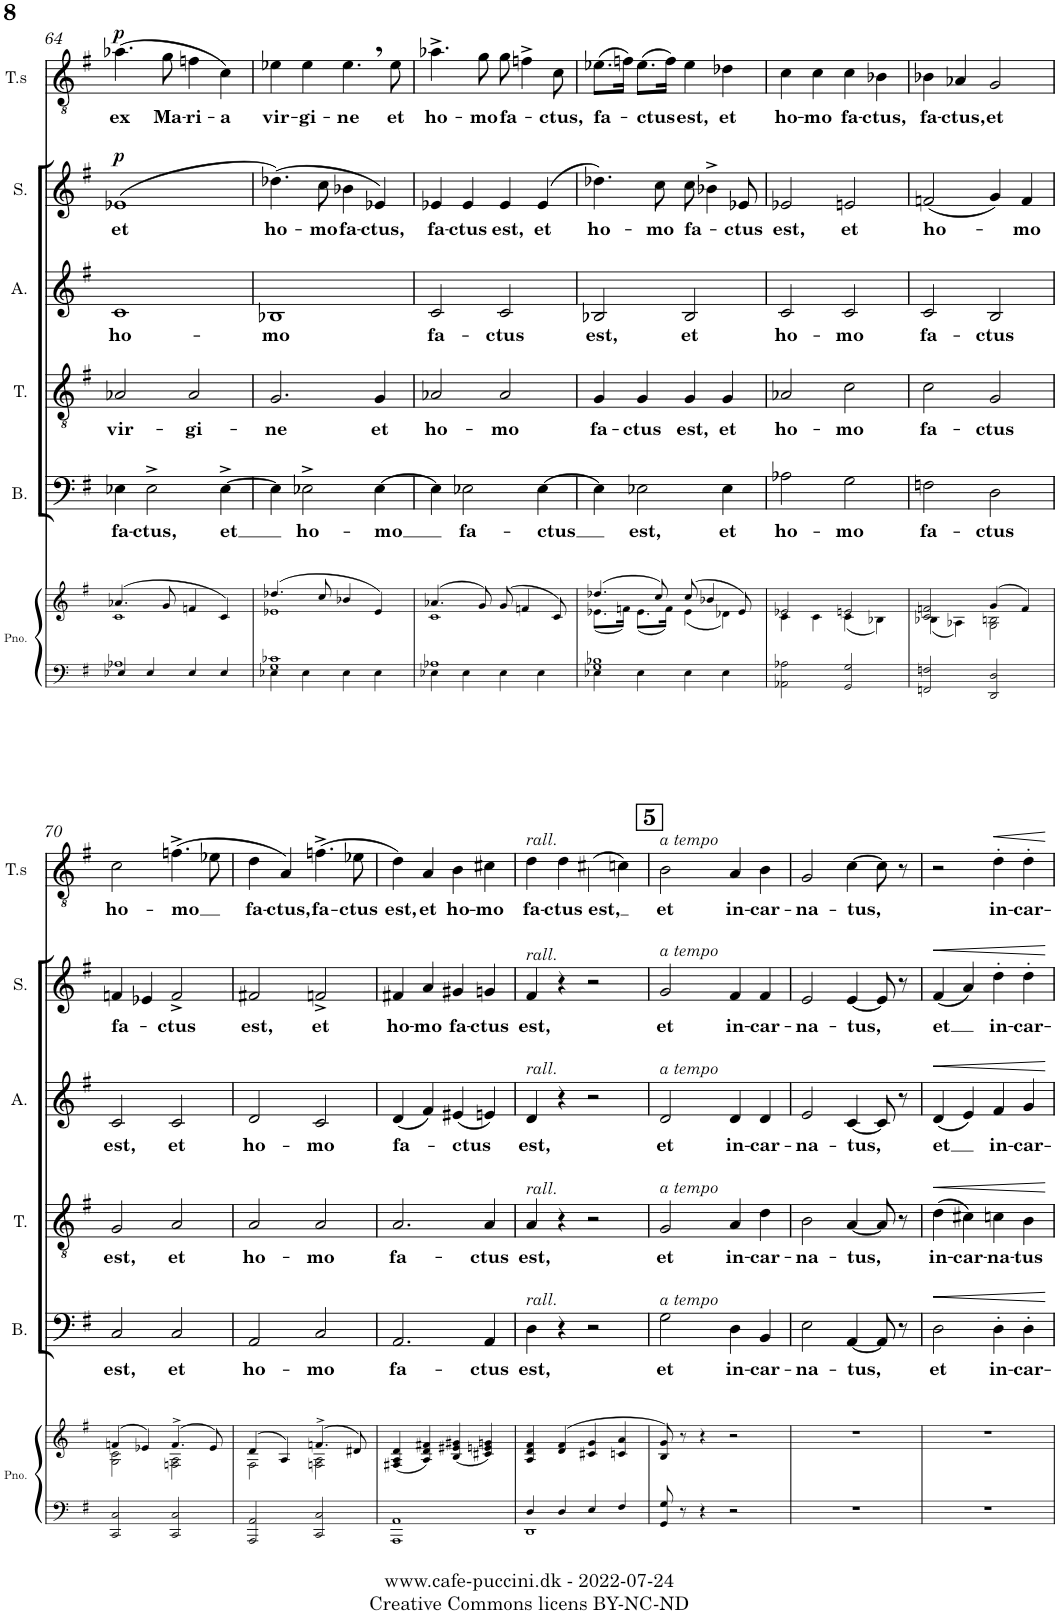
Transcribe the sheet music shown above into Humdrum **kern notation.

**kern	**kern	**kern	**text	**dynam	**kern	**text	**dynam	**kern	**text	**dynam	**kern	**text	**dynam	**kern	**text	**dynam
*part6	*part6	*part5	*part5	*part5	*part4	*part4	*part4	*part3	*part3	*part3	*part2	*part2	*part2	*part1	*part1	*part1
*staff7	*staff6	*staff5	*staff5	*staff5	*staff4	*staff4	*staff4	*staff3	*staff3	*staff3	*staff2	*staff2	*staff2	*staff1	*staff1	*staff1
*I"Piano	*	*I"Bass	*	*	*I"Tenor	*	*	*I"Alto	*	*	*I"Soprano	*	*	*I"Tenor solo	*	*
*I'Pno.	*	*I'B.	*	*	*I'T.	*	*	*I'A.	*	*	*I'S.	*	*	*I'T.s	*	*
!!LO:PB:g=z
*clefF4	*clefG2	*clefF4	*	*	*clefGv2	*	*	*clefG2	*	*	*clefG2	*	*	*clefGv2	*	*
*k[f#]	*k[f#]	*k[f#]	*	*	*k[f#]	*	*	*k[f#]	*	*	*k[f#]	*	*	*k[f#]	*	*
*M4/4	*M4/4	*M4/4	*	*	*M4/4	*	*	*M4/4	*	*	*M4/4	*	*	*M4/4	*	*
*met(c)	*met(c)	*met(c)	*	*	*met(c)	*	*	*met(c)	*	*	*met(c)	*	*	*met(c)	*	*
=64	=64	=64	=64	=64	=64	=64	=64	=64	=64	=64	=64	=64	=64	=64	=64	=64
*^	*^	*	*	*	*	*	*	*	*	*	*	*	*	*	*	*
!	!	!	!	!	!LO:LY:b	!	!	!LO:LY:b	!	!	!LO:LY:b	!	!	!LO:LY:b	!LO:DY:a	!	!LO:LY:b	!LO:DY:a
4E-X/	1A-X	(4.a-X/	1c	4E-X\	fa-	.	2A-X/	vir-	.	1c	ho-	.	(>1e-X	et	p	(4.a-X\	ex	p
!	!	!	!	!	!LO:LY:b	!	!	!	!	!	!	!	!	!	!	!	!	!
4E-/	.	.	.	2E-^\	-ctus,	.	.	.	.	.	.	.	.	.	.	.	.	.
!	!	!	!	!	!	!	!	!	!	!	!	!	!	!	!	!	!LO:LY:b	!
.	.	8g/	.	.	.	.	.	.	.	.	.	.	.	.	.	8g\	Ma-	.
!	!	!	!	!	!	!	!	!LO:LY:b	!	!	!	!	!	!	!	!	!LO:LY:b	!
4E-/	.	4fn/	.	.	.	.	2A-/	-gi-	.	.	.	.	.	.	.	4fn\	-ri-	.
!	!	!	!	!	!LO:LY:b	!	!	!	!	!	!	!	!	!	!	!	!LO:LY:b	!
4E-/	.	4c/)	.	[4E-^\	et	.	.	.	.	.	.	.	.	.	.	4c\)	-a	.
=65	=65	=65	=65	=65	=65	=65	=65	=65	=65	=65	=65	=65	=65	=65	=65	=65	=65	=65
!	!	!	!	!	!	!	!	!LO:LY:b	!	!	!LO:LY:b	!	!	!LO:LY:b	!	!	!LO:LY:b	!
4E-X\	1G 1c-X	(4.dd-X/	1e-X	4E-\]	.	.	2.G/	-ne	.	1B-X	-mo	.	(4.dd-X\)	ho-	.	4e-X\	vir-	.
!	!	!	!	!	!LO:LY:b	!	!	!	!	!	!	!	!	!	!	!	!LO:LY:b	!
4E-\	.	.	.	2E-X^\	ho-	.	.	.	.	.	.	.	.	.	.	4e-\	-gi-	.
!	!	!	!	!	!	!	!	!	!	!	!	!	!	!LO:LY:b	!	!	!	!
.	.	8cc/	.	.	.	.	.	.	.	.	.	.	8cc\	-mo	.	.	.	.
!	!	!	!	!	!	!	!	!	!	!	!	!	!	!LO:LY:b	!	!	!LO:LY:b	!
4E-\	.	4b-X/	.	.	.	.	.	.	.	.	.	.	4b-X\	fa-	.	4.e-,\	-ne	.
!	!	!	!	!	!LO:LY:b	!	!	!LO:LY:b	!	!	!	!	!	!LO:LY:b	!	!	!	!
4E-\	.	4e-/)	.	[4E-\	-mo	.	4G/	et	.	.	.	.	4e-X/)	-ctus,	.	.	.	.
!	!	!	!	!	!	!	!	!	!	!	!	!	!	!	!	!	!LO:LY:b	!
.	.	.	.	.	.	.	.	.	.	.	.	.	.	.	.	8e-\	et	.
=66	=66	=66	=66	=66	=66	=66	=66	=66	=66	=66	=66	=66	=66	=66	=66	=66	=66	=66
!	!	!	!	!	!	!	!	!LO:LY:b	!	!	!LO:LY:b	!	!	!LO:LY:b	!	!	!LO:LY:b	!
4E-X\	1A-X	(4.a-X/	1c	4E-\]	.	.	2A-X/	ho-	.	2c/	fa-	.	4e-X/	fa-	.	4.a-X^\	ho-	.
!	!	!	!	!	!LO:LY:b	!	!	!	!	!	!	!	!	!LO:LY:b	!	!	!	!
4E-\	.	.	.	2E-X\	fa-	.	.	.	.	.	.	.	4e-/	-ctus	.	.	.	.
!	!	!	!	!	!	!	!	!	!	!	!	!	!	!	!	!	!LO:LY:b	!
.	.	8g/)	.	.	.	.	.	.	.	.	.	.	.	.	.	8g\	-mo	.
!	!	!	!	!	!	!	!	!LO:LY:b	!	!	!LO:LY:b	!	!	!LO:LY:b	!	!	!LO:LY:b	!
4E-\	.	(8g/	.	.	.	.	2A-/	-mo	.	2c/	-ctus	.	4e-/	est,	.	8g\	fa-	.
.	.	4fn/	.	.	.	.	.	.	.	.	.	.	.	.	.	4fn^\	.	.
!	!	!	!	!	!LO:LY:b	!	!	!	!	!	!	!	!	!LO:LY:b	!	!	!	!
4E-\	.	.	.	[4E-\	-ctus	.	.	.	.	.	.	.	(>4e-/	et	.	.	.	.
!	!	!	!	!	!	!	!	!	!	!	!	!	!	!	!	!	!LO:LY:b	!
.	.	8c/)	.	.	.	.	.	.	.	.	.	.	.	.	.	8c\	-ctus,	.
=67	=67	=67	=67	=67	=67	=67	=67	=67	=67	=67	=67	=67	=67	=67	=67	=67	=67	=67
!	!	!	!	!	!	!	!	!LO:LY:b	!	!	!LO:LY:b	!	!	!LO:LY:b	!	!	!LO:LY:b	!
4E-X\	1G 1B-X	(4.dd-X/	(8.e-X\L	4E-\]	.	.	4G/	fa-	.	2B-X/	est,	.	4.dd-X\)	ho-	.	(8.e-X\L	fa-	.
.	.	.	16fn\Jk)	.	.	.	.	.	.	.	.	.	.	.	.	16fn\Jk)	.	.
!	!	!	!	!	!LO:LY:b	!	!	!LO:LY:b	!	!	!	!	!	!	!	!	!LO:LY:b	!
4E-\	.	.	(8.e-\L	2E-X\	est,	.	4G/	-ctus	.	.	.	.	.	.	.	(8.e-\L	-ctus	.
!	!	!	!	!	!	!	!	!	!	!	!	!	!	!LO:LY:b	!	!	!	!
.	.	8cc/)	.	.	.	.	.	.	.	.	.	.	8cc\	-mo	.	.	.	.
.	.	.	16f\Jk)	.	.	.	.	.	.	.	.	.	.	.	.	16f\Jk)	.	.
!	!	!	!	!	!	!	!	!LO:LY:b	!	!	!LO:LY:b	!	!	!LO:LY:b	!	!	!LO:LY:b	!
4E-\	.	(8cc/	(4e-\	.	.	.	4G/	est,	.	2B-/	et	.	8cc\	fa-	.	4e-\	est,	.
.	.	4b-X/	.	.	.	.	.	.	.	.	.	.	4b-X^\	.	.	.	.	.
!	!	!	!	!	!LO:LY:b	!	!	!LO:LY:b	!	!	!	!	!	!	!	!	!LO:LY:b	!
4E-\	.	.	4d-X\)	4E-\	et	.	4G/	et	.	.	.	.	.	.	.	4d-X\	et	.
!	!	!	!	!	!	!	!	!	!	!	!	!	!	!LO:LY:b	!	!	!	!
.	.	8e-/)	.	.	.	.	.	.	.	.	.	.	8e-X/	-ctus	.	.	.	.
*v	*v	*	*	*	*	*	*	*	*	*	*	*	*	*	*	*	*	*
=68	=68	=68	=68	=68	=68	=68	=68	=68	=68	=68	=68	=68	=68	=68	=68	=68	=68
!	!	!	!	!LO:LY:b	!	!	!LO:LY:b	!	!	!LO:LY:b	!	!	!LO:LY:b	!	!	!LO:LY:b	!
2AA-X\ 2A-X\	2e-X/	4c\	2A-X\	ho-	.	2A-X/	ho-	.	2c/	ho-	.	2e-X/	est,	.	4c\	ho-	.
!	!	!	!	!	!	!	!	!	!	!	!	!	!	!	!	!LO:LY:b	!
.	.	4c\	.	.	.	.	.	.	.	.	.	.	.	.	4c\	-mo	.
!	!	!	!	!LO:LY:b	!	!	!LO:LY:b	!	!	!LO:LY:b	!	!	!LO:LY:b	!	!	!LO:LY:b	!
2GG/ 2G/	2en/	(4c\	2G\	-mo	.	2c\	-mo	.	2c/	-mo	.	2en/	et	.	4c\	fa-	.
!	!	!	!	!	!	!	!	!	!	!	!	!	!	!	!	!LO:LY:b	!
.	.	4B-X\)	.	.	.	.	.	.	.	.	.	.	.	.	4B-X\	-ctus,	.
=69	=69	=69	=69	=69	=69	=69	=69	=69	=69	=69	=69	=69	=69	=69	=69	=69	=69
!	!	!	!	!LO:LY:b	!	!	!LO:LY:b	!	!	!LO:LY:b	!	!	!LO:LY:b	!	!	!LO:LY:b	!
2FFn/ 2Fn/	2c/ 2fn/	(4B-X\	2Fn\	fa-	.	2c\	fa-	.	2c/	fa-	.	(2fn/	ho-	.	4B-X\	fa-	.
!	!	!	!	!	!	!	!	!	!	!	!	!	!	!	!	!LO:LY:b	!
.	.	4A-X\)	.	.	.	.	.	.	.	.	.	.	.	.	4A-X/	-ctus,	.
!	!	!	!	!LO:LY:b	!	!	!LO:LY:b	!	!	!LO:LY:b	!	!	!	!	!	!LO:LY:b	!
2DD/ 2D/	(4g/	2G\ 2Bn\	2D\	-ctus	.	2G/	-ctus	.	2B/	-ctus	.	4g/)	.	.	2G/	et	.
!	!	!	!	!	!	!	!	!	!	!	!	!	!LO:LY:b	!	!	!	!
.	4f/)	.	.	.	.	.	.	.	.	.	.	4f/	-mo	.	.	.	.
!!LO:LB:g=z
=70	=70	=70	=70	=70	=70	=70	=70	=70	=70	=70	=70	=70	=70	=70	=70	=70	=70
!	!	!	!	!LO:LY:b	!	!	!LO:LY:b	!	!	!LO:LY:b	!	!	!LO:LY:b	!	!	!LO:LY:b	!
2CC/ 2C/	(4fn/	2G\ 2c\	2C/	est,	.	2G/	est,	.	2c/	est,	.	4fn/	fa-	.	2c\	ho-	.
.	4e-X/)	.	.	.	.	.	.	.	.	.	.	4e-X/	.	.	.	.	.
!	!	!	!	!LO:LY:b	!	!	!LO:LY:b	!	!	!LO:LY:b	!	!	!LO:LY:b	!	!	!LO:LY:b	!
2CC/ 2C/	(4.f^/	2Fn\ 2A\	2C/	et	.	2A/	et	.	2c/	et	.	2f^/	-ctus	.	(4.fn^\	-mo	.
.	8e-/)	.	.	.	.	.	.	.	.	.	.	.	.	.	8e-X\	.	.
=71	=71	=71	=71	=71	=71	=71	=71	=71	=71	=71	=71	=71	=71	=71	=71	=71	=71
!	!	!	!	!LO:LY:b	!	!	!LO:LY:b	!	!	!LO:LY:b	!	!	!LO:LY:b	!	!	!LO:LY:b	!
2AAA/ 2AA/	(4d/	2F#\	2AA/	ho-	.	2A/	ho-	.	2d/	ho-	.	2f#X/	est,	.	4d\	fa-	.
!	!	!	!	!	!	!	!	!	!	!	!	!	!	!	!	!LO:LY:b	!
.	4A/)	.	.	.	.	.	.	.	.	.	.	.	.	.	4A/)	-ctus,	.
!	!	!	!	!LO:LY:b	!	!	!LO:LY:b	!	!	!LO:LY:b	!	!	!LO:LY:b	!	!	!LO:LY:b	!
2CC/ 2C/	(4.fn^/	2Fn\ 2A\	2C/	-mo	.	2A/	-mo	.	2c/	-mo	.	2fn^/	et	.	(4.fn^\	fa-	.
!	!	!	!	!	!	!	!	!	!	!	!	!	!	!	!	!LO:LY:b	!
.	8d#X/)	.	.	.	.	.	.	.	.	.	.	.	.	.	8e-X\	-ctus	.
*	*v	*v	*	*	*	*	*	*	*	*	*	*	*	*	*	*	*
=72	=72	=72	=72	=72	=72	=72	=72	=72	=72	=72	=72	=72	=72	=72	=72	=72
!	!	!	!LO:LY:b	!	!	!LO:LY:b	!	!	!LO:LY:b	!	!	!LO:LY:b	!	!	!LO:LY:b	!
1AAA 1AA	(4F#X/ 4A/ 4d/	2.AA/	fa-	.	2.A/	fa-	.	(4d/	fa-	.	4f#X/	ho-	.	4d\)	est,	.
!	!	!	!	!	!	!	!	!	!	!	!	!LO:LY:b	!	!	!LO:LY:b	!
.	4A/ 4d/ 4f#X/)	.	.	.	.	.	.	4f#/)	.	.	4a/	-mo	.	4A/	et	.
!	!	!	!	!	!	!	!	!	!LO:LY:b	!	!	!LO:LY:b	!	!	!LO:LY:b	!
.	(4B/ 4e#X/ 4g#X/	.	.	.	.	.	.	(4e#X/	-ctus	.	4g#X/	fa-	.	4B\	ho-	.
!	!	!	!LO:LY:b	!	!	!LO:LY:b	!	!	!	!	!	!LO:LY:b	!	!	!LO:LY:b	!
.	4c#X/ 4en/ 4gn/)	4AA/	-ctus	.	4A/	-ctus	.	4en/)	.	.	4gn/	-ctus	.	4c#X\	-mo	.
=73	=73	=73	=73	=73	=73	=73	=73	=73	=73	=73	=73	=73	=73	=73	=73	=73
*^	*	*	*	*	*	*	*	*	*	*	*	*	*	*	*	*
!	!	!	!	!	!	!	!	!	!	!	!	!	!	!	!LO:TX:a:i:t=rall.	!	!
!	!	!	!	!	!	!	!	!	!	!	!	!LO:TX:a:i:t=rall.	!	!	!	!	!
!	!	!	!	!	!	!	!	!	!LO:TX:a:i:t=rall.	!	!	!	!	!	!	!	!
!	!	!	!	!	!	!LO:TX:a:i:t=rall.	!	!	!	!	!	!	!	!	!	!	!
!	!	!	!LO:TX:a:i:t=rall.	!	!	!	!	!	!	!	!	!	!	!	!	!	!
!	!	!	!	!LO:LY:b	!	!	!LO:LY:b	!	!	!LO:LY:b	!	!	!LO:LY:b	!	!	!LO:LY:b	!
4D/	1DD	4A/ 4d/ 4f#/	4D\	est,	.	4A/	est,	.	4d/	est,	.	4f#/	est,	.	4d\	fa-	.
!	!	!	!	!	!	!	!	!	!	!	!	!	!	!	!	!LO:LY:b	!
4D/	.	(>4d/ 4f#/	4r	.	.	4r	.	.	4r	.	.	4r	.	.	4d\	-ctus	.
!	!	!	!	!	!	!	!	!	!	!	!	!	!	!	!	!LO:LY:b	!
4E/	.	4c#X/ 4g/	2r	.	.	2r	.	.	2r	.	.	2r	.	.	(4c#X\	est,	.
4F#/	.	4cn/ 4a/	.	.	.	.	.	.	.	.	.	.	.	.	4cn\)	.	.
*v	*v	*	*	*	*	*	*	*	*	*	*	*	*	*	*	*	*
=74	=74	=74	=74	=74	=74	=74	=74	=74	=74	=74	=74	=74	=74	=74	=74	=74
!!LO:REH:place=s1:a:B:cj:fs=14:t=5
!	!	!	!	!	!	!	!	!	!	!	!	!	!	!LO:TX:a:i:t=a tempo	!	!
!	!	!	!	!	!	!	!	!	!	!	!LO:TX:a:i:t=a tempo	!	!	!	!	!
!	!	!	!	!	!	!	!	!LO:TX:a:i:t=a tempo	!	!	!	!	!	!	!	!
!	!	!	!	!	!LO:TX:a:i:t=a tempo	!	!	!	!	!	!	!	!	!	!	!
!	!	!LO:TX:a:i:t=a tempo	!	!	!	!	!	!	!	!	!	!	!	!	!	!
!	!	!	!LO:LY:b	!	!	!LO:LY:b	!	!	!LO:LY:b	!	!	!LO:LY:b	!	!	!LO:LY:b	!
8GG/ 8G/	8B/ 8g/)	2G\	et	.	2G/	et	.	2d/	et	.	2g/	et	.	2B\	et	.
8r	8r	.	.	.	.	.	.	.	.	.	.	.	.	.	.	.
4r	4r	.	.	.	.	.	.	.	.	.	.	.	.	.	.	.
!	!	!	!LO:LY:b	!	!	!LO:LY:b	!	!	!LO:LY:b	!	!	!LO:LY:b	!	!	!LO:LY:b	!
2r	2r	4D\	in-	.	4A/	in-	.	4d/	in-	.	4f#/	in-	.	4A/	in-	.
!	!	!	!LO:LY:b	!	!	!LO:LY:b	!	!	!LO:LY:b	!	!	!LO:LY:b	!	!	!LO:LY:b	!
.	.	4BB/	-car-	.	4d\	-car-	.	4d/	-car-	.	4f#/	-car-	.	4B\	-car-	.
=75	=75	=75	=75	=75	=75	=75	=75	=75	=75	=75	=75	=75	=75	=75	=75	=75
!	!	!	!LO:LY:b	!	!	!LO:LY:b	!	!	!LO:LY:b	!	!	!LO:LY:b	!	!	!LO:LY:b	!
1r	1r	2E\	-na-	.	2B\	-na-	.	2e/	-na-	.	2e/	-na-	.	2G/	-na-	.
!	!	!	!LO:LY:b	!	!	!LO:LY:b	!	!	!LO:LY:b	!	!	!LO:LY:b	!	!	!LO:LY:b	!
.	.	[4AA/	-tus,	.	[4A/	-tus,	.	[4c/	-tus,	.	[4e/	-tus,	.	[4c\	-tus,	.
.	.	8AA/]	.	.	8A/]	.	.	8c/]	.	.	8e/]	.	.	8c\]	.	.
.	.	8r	.	.	8r	.	.	8r	.	.	8r	.	.	8r	.	.
=76	=76	=76	=76	=76	=76	=76	=76	=76	=76	=76	=76	=76	=76	=76	=76	=76
!	!	!	!LO:LY:b	!LO:HP:b	!	!LO:LY:b	!LO:HP:b	!	!LO:LY:b	!LO:HP:b	!	!LO:LY:b	!LO:HP:b	!	!	!
1r	1r	2D\	et	<	(4d\	in-	<	(4d/	et	<	(4f#/	et	<	2r	.	.
!	!	!	!	!	!	!LO:LY:b	!	!	!	!	!	!	!	!	!	!
.	.	.	.	.	4c#X\)	-car-	.	4e/)	.	.	4a/)	.	.	.	.	.
!	!	!	!LO:LY:b	!	!	!LO:LY:b	!	!	!LO:LY:b	!	!	!LO:LY:b	!	!	!LO:LY:b	!LO:HP:b
.	.	4D'\	in-	.	4cn\	-na-	.	4f#/	in-	.	4dd'\	in-	.	4d'\	in-	<
!	!	!	!LO:LY:b	!	!	!LO:LY:b	!	!	!LO:LY:b	!	!	!LO:LY:b	!	!	!LO:LY:b	!
.	.	4D'\	-car-	.	4B\	-tus	.	4g/	-car-	.	4dd'\	-car-	.	4d'\	-car-	.
.	.	.	.	[	.	.	[	.	.	[	.	.	[	.	.	[
=	=	=	=	=	=	=	=	=	=	=	=	=	=	=	=	=
*-	*-	*-	*-	*-	*-	*-	*-	*-	*-	*-	*-	*-	*-	*-	*-	*-
